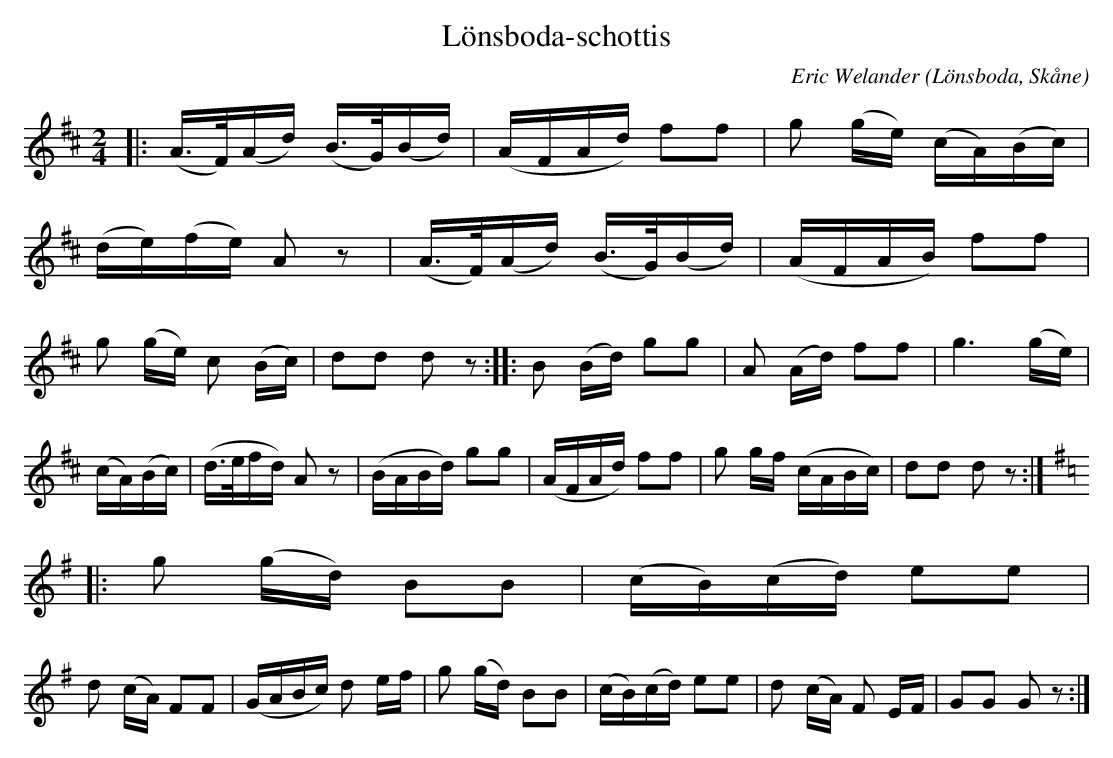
X:1
T:Lönsboda-schottis
C:Eric Welander
O:Lönsboda, Skåne
M:2/4
L:1/16
K:D
|: (A>F)(Ad) (B>G)(Bd) | (AFAd) f2f2 | g2 (ge) (cA)(Bc) |
(de)(fe) A2 z2 | (A>F)(Ad) (B>G)(Bd) | (AFAB) f2f2 |
g2 (ge) c2 (Bc) | d2d2 d2 z2 :: B2 (Bd) g2g2 | A2 (Ad) f2f2 | g6 (ge) |
(cA)(Bc) | (d>efd) A2 z2 | (BABd) g2g2 | (AFAd) f2f2 | g2 gf (cABc) | d2d2 d2 z2 :|
K:G
|: g2 (gd) B2B2 | (cB)(cd) e2e2 |
d2 (cA) F2F2 | (GABc) d2 ef | g2 (gd) B2B2 | (cB)(cd) e2e2 | d2 (cA) F2 EF | G2G2 G2 z2 :|
